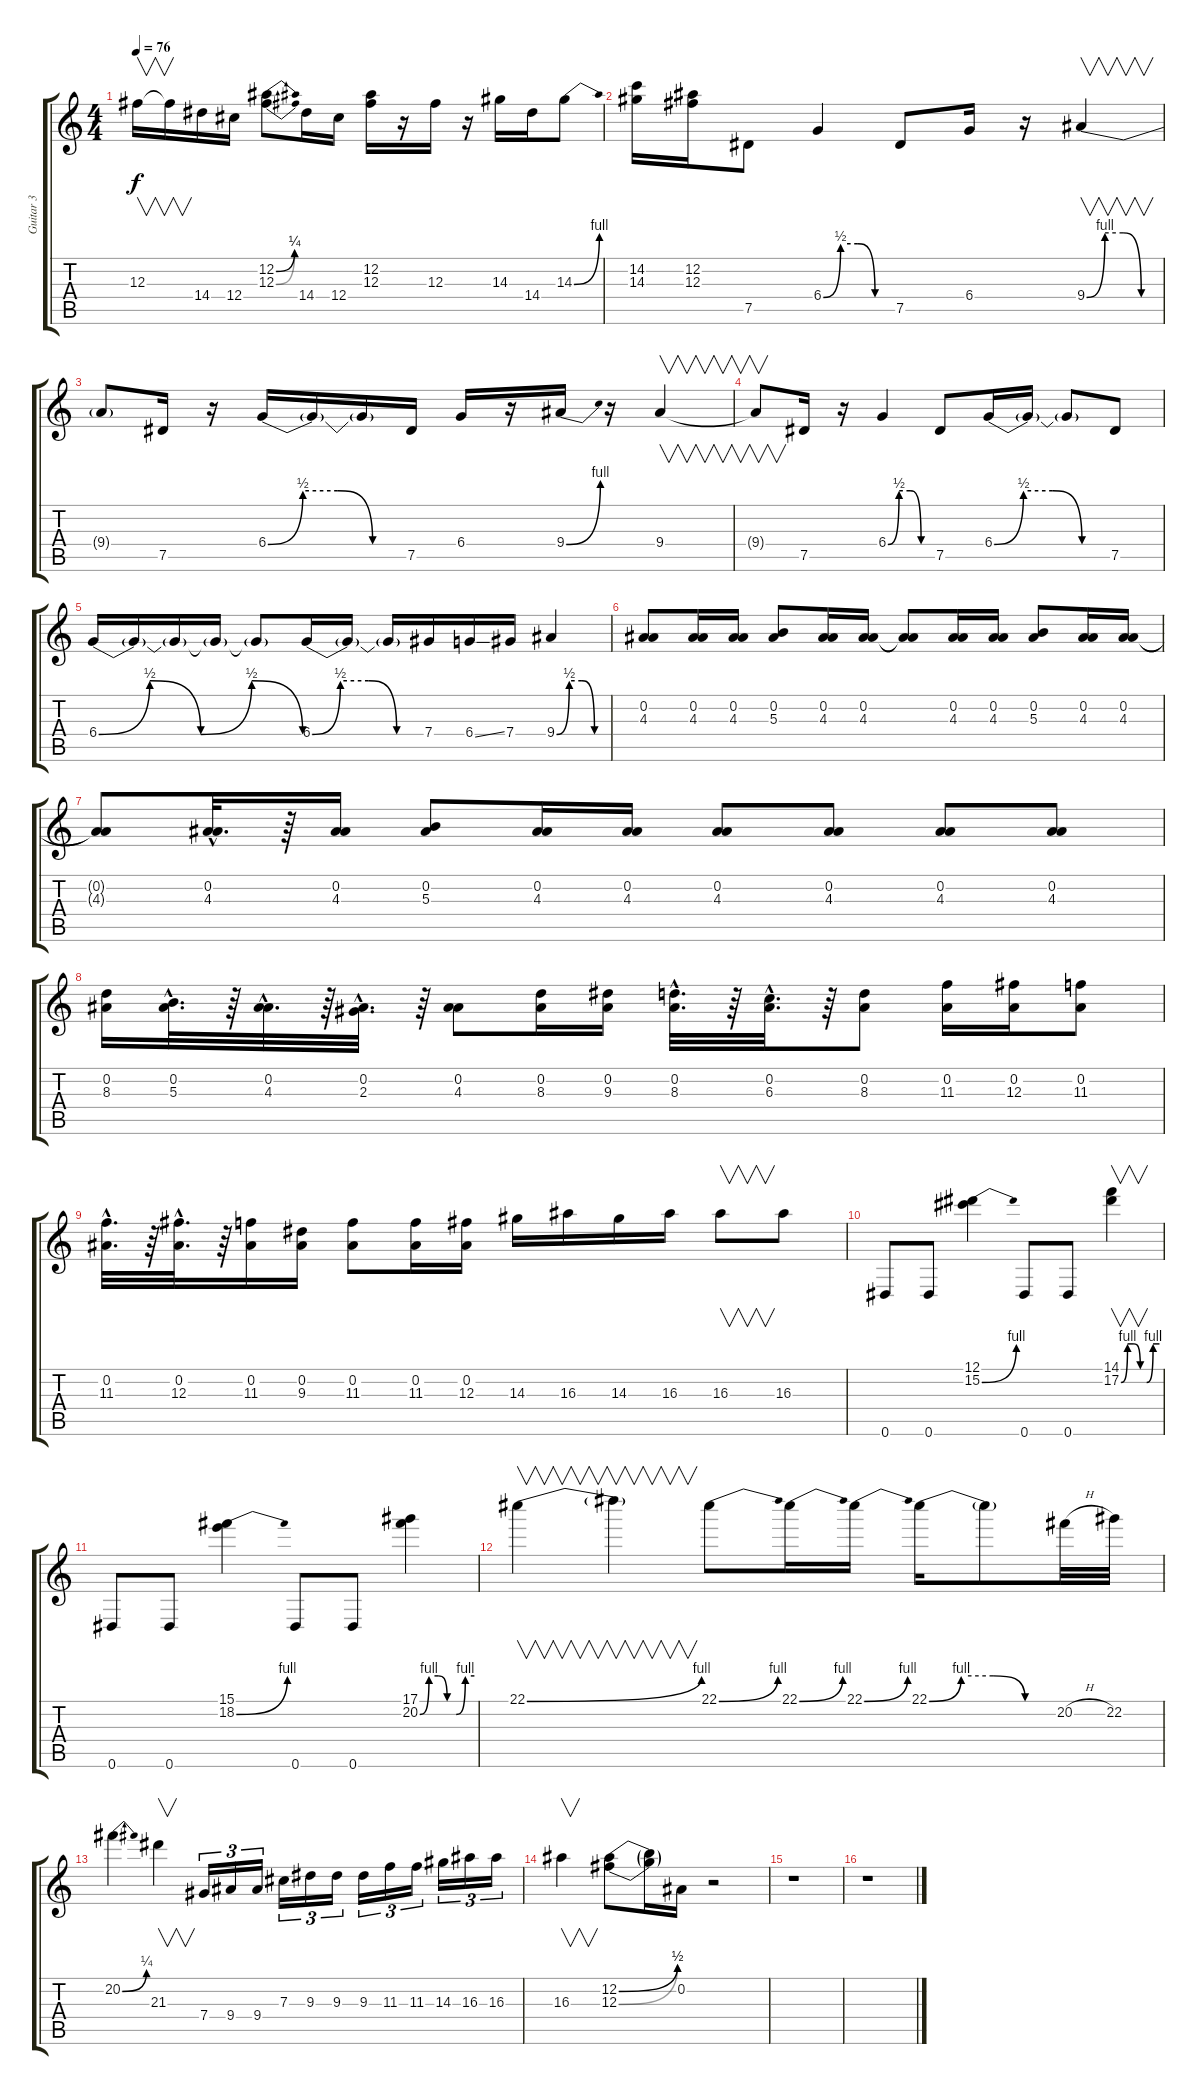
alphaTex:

\track ("Guitar 3" "Guitar 3") {instrument distortionguitar}
\staff {score tabs}
\tuning (Eb4 Bb3 Gb3 Db3 Ab2 Eb2) {hide}
\ts (4 4)
\tempo 76
\clef g2
\ks c
12.3{t}.16{v dy f} 12.3{t}.16{v} 14.4.16 12.4.16 (12.2{be (bend 0 0 60 1)} 12.3{be (bend 0 0 60 1)}).8 14.4.16 12.4.16 (12.2 12.3).16 r.16 12.3.16 r.16 14.3.16 14.4.16 14.3{be (bend 0 0 60 4)}.8 |
(14.2 14.3).16 (12.2 12.3).16 7.5.8 6.4{be (custom 0 0 15 2 30 2 45 0 60 0)}.4 7.5.8 6.4.16 r.16 9.4{be (custom 0 0 15 4 30 4 45 0 60 0)}.4{v} |
9.4{t}.8 7.5.16 r.16 6.4{be (custom 0 0 15 2 30 2 45 0 60 0)}.16 6.4{t}.16 6.4{t}.16 7.5.16 6.4.16 r.16 9.4{be (bend 0 0 60 4)}.16 r.16 9.4.4{v} |
9.4{t}.8{v} 7.5.16 r.16 6.4{be (custom 0 0 15 2 30 2 45 0 60 0)}.4 7.5.8 6.4{be (custom 0 0 15 2 30 2 45 0 60 0)}.16 6.4{t}.16 6.4{t}.8 7.5.8 |
6.4{be (custom 0 0 15 2 30 0 45 2 60 0)}.16 6.4{t}.16 6.4{t}.16 6.4{t}.16 6.4{t}.8 6.4{be (custom 0 0 15 2 30 2 45 0 60 0)}.16 6.4{t}.16 6.4{t}.16 7.4.16 6.4{ss}.16 7.4.16 9.4{be (custom 0 0 15 2 30 2 45 0 60 0)}.4 |
(0.2 4.3).8 (0.2 4.3).16 (0.2 4.3).16 (0.2 5.3).8 (0.2 4.3).16 (0.2 4.3).16 (0.2{t} 4.3{t}).8 (0.2 4.3).16 (0.2 4.3).16 (0.2 5.3).8 (0.2 4.3).16 (0.2 4.3).16 |
(0.2{t} 4.3{t}).8 (0.2{hac} 4.3{hac}).32{d} r.64 (0.2 4.3).16 (0.2 5.3).8 (0.2 4.3).16 (0.2 4.3).16 (0.2 4.3).8 (0.2 4.3).8 (0.2 4.3).8 (0.2 4.3).8 |
(0.2 8.3).16 (0.2{hac} 5.3{hac}).32{d} r.64 (0.2{hac} 4.3{hac}).32{d} r.64 (0.2{hac} 2.3{hac}).32{d} r.64 (0.2 4.3).8 (0.2 8.3).16 (0.2 9.3).16 (0.2{hac} 8.3{hac}).32{d} r.64 (0.2{hac} 6.3{hac}).32{d} r.64 (0.2 8.3).8 (0.2 11.3).16 (0.2 12.3).16 (0.2 11.3).8 |
(0.2{hac} 11.3{hac}).32{d} r.64 (0.2{hac} 12.3{hac}).32{d} r.64 (0.2 11.3).16 (0.2 9.3).16 (0.2 11.3).8 (0.2 11.3).16 (0.2 12.3).16 14.3.16 16.3.16 14.3.16 16.3.16 16.3.8{v} 16.3.8 |
0.6.8 0.6.8 (12.1 15.2{be (bend 0 0 60 4)}).4 0.6.8 0.6.8 (14.1 17.2{be (custom 0 0 10 4 20 4 30 0 40 0 50 4 60 4)}).4{v} |
0.6.8 0.6.8 (15.1 18.2{be (bend 0 0 60 4)}).4 0.6.8 0.6.8 (17.1 20.2{be (custom 0 0 10 4 20 4 30 0 40 0 50 4 60 4)}).4 |
22.1{be (bend 0 0 60 4)}.4{v} 22.1{t}.4{v} 22.1{be (bend 0 0 60 4)}.8 22.1{be (bend 0 0 60 4)}.16 22.1{be (bend 0 0 60 4)}.16 22.1{be (custom 0 0 15 4 30 4 45 0 60 0)}.16 22.1{t}.8 20.2{h}.32 22.2.32 |
20.2{be (bend 0 0 60 1)}.4 21.3.4{v} 7.4.16{tu (3 2)} 9.4.16{tu (3 2)} 9.4.16{tu (3 2)} 7.3.16{tu (3 2)} 9.3.16{tu (3 2)} 9.3.16{tu (3 2)} 9.3.16{tu (3 2)} 11.3.16{tu (3 2)} 11.3.16{tu (3 2)} 14.3.16{tu (3 2)} 16.3.16{tu (3 2)} 16.3.16{tu (3 2)} |
16.3.4{v} (12.2{be (bend 0 0 60 2)} 12.3{be (bend 0 0 60 2)}).8 (12.2{t} 12.3{t}).16 0.2.16 r.2 |
r.1 |
r.1
